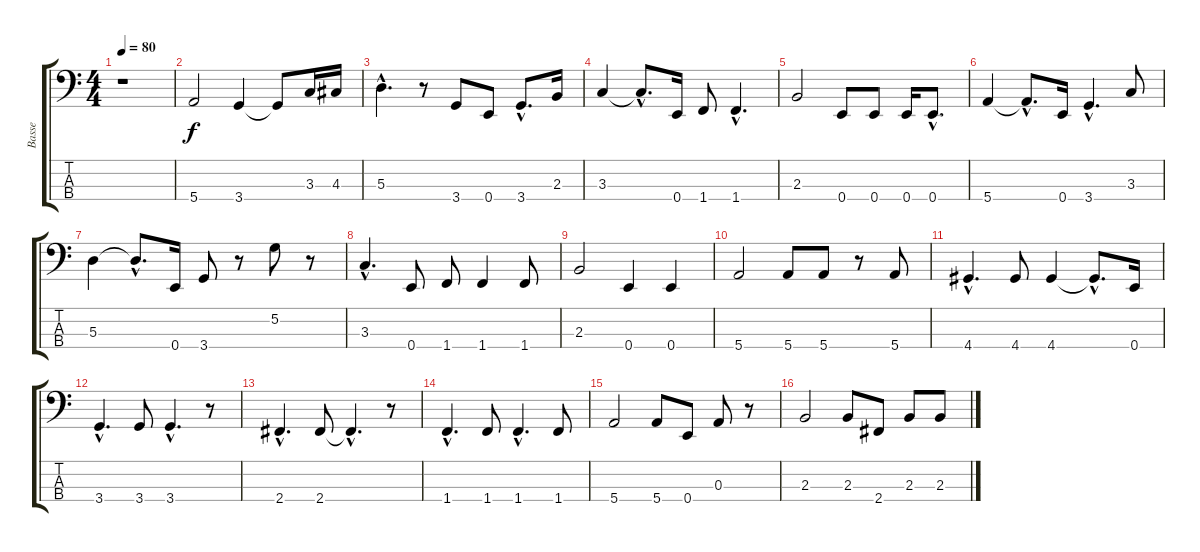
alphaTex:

\track ("Basse" "Basse") {instrument electricbassfinger}
\staff {score tabs}
\tuning (G2 D2 A1 E1) {hide}
\ts (4 4)
\tempo 80
\clef f4
\ks c
r.1{dy f instrument electricbassfinger} |
5.4.2 3.4.4 3.4{t}.8 3.3.16 4.3.16 |
5.3{hac}.4{d} r.8 3.4.8 0.4.8 3.4{hac}.8{d} 2.3.16 |
3.3.4 3.3{hac t}.8{d} 0.4.16 1.4.8 1.4{hac}.4{d} |
2.3.2 0.4.8 0.4.8 0.4.16 0.4{hac}.8{d} |
5.4.4 5.4{hac t}.8{d} 0.4.16 3.4{hac}.4{d} 3.3.8 |
5.3.4 5.3{hac t}.8{d} 0.4.16 3.4.8 r.8 5.2.8 r.8 |
3.3{hac}.4{d} 0.4.8 1.4.8 1.4.4 1.4.8 |
2.3.2 0.4.4 0.4.4 |
5.4.2 5.4.8 5.4.8 r.8 5.4.8 |
4.4{hac}.4{d} 4.4.8 4.4.4 4.4{hac t}.8{d} 0.4.16 |
3.4{hac}.4{d} 3.4.8 3.4{hac}.4{d} r.8 |
2.4{hac}.4{d} 2.4.8 2.4{hac t}.4{d} r.8 |
1.4{hac}.4{d} 1.4.8 1.4{hac}.4{d} 1.4.8 |
5.4.2 5.4.8 0.4.8 0.3.8 r.8 |
2.3.2 2.3.8 2.4.8 2.3.8 2.3.8
